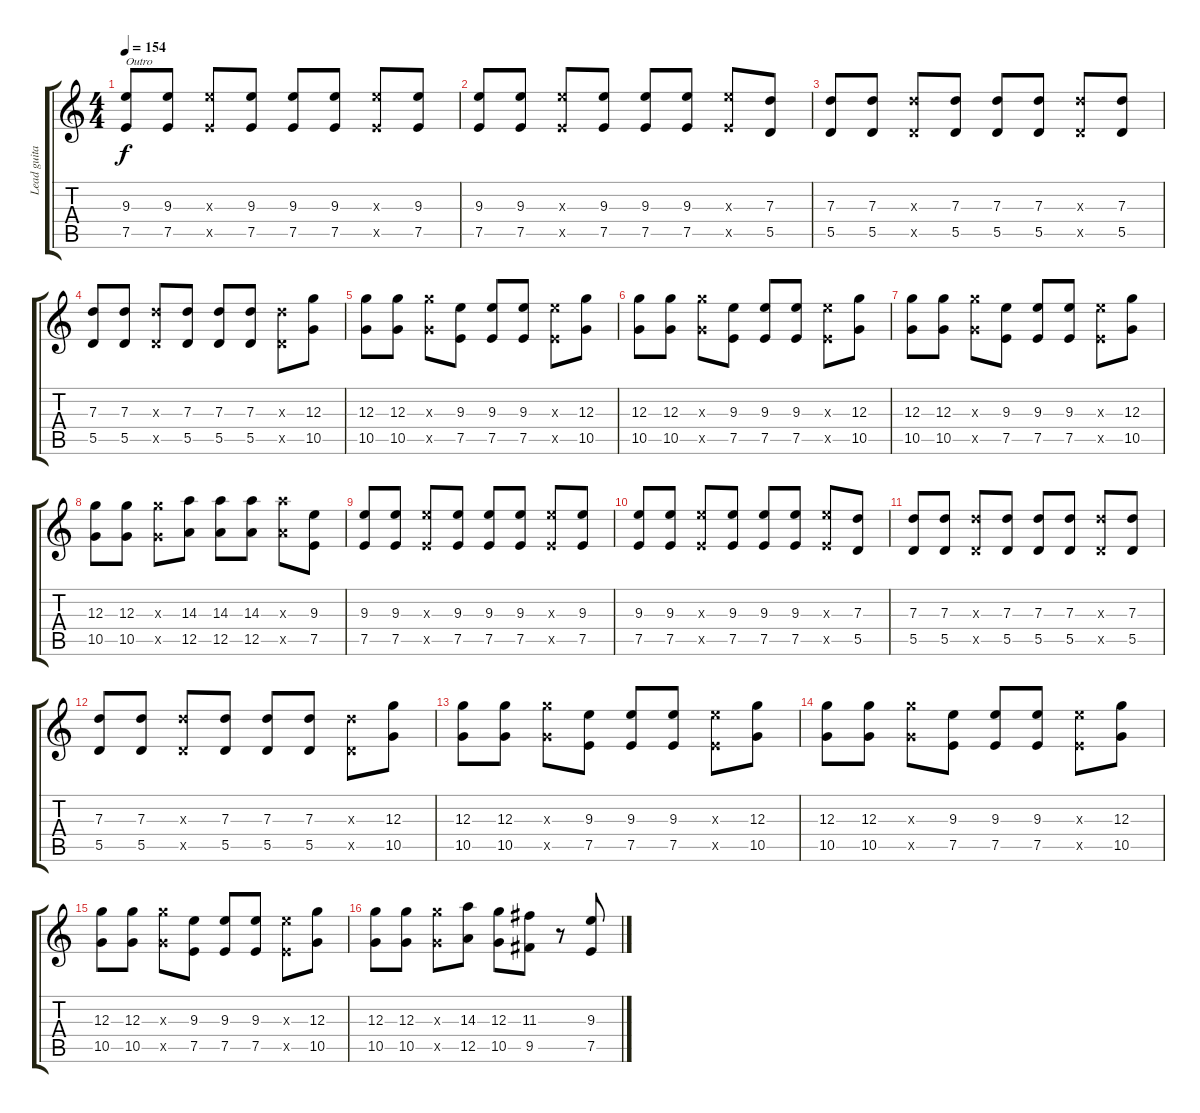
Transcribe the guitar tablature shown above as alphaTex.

\track ("Lead guitar" "Lead guita") {instrument distortionguitar}
\staff {score tabs}
\tuning (E4 B3 G3 D3 A2 E2) {hide}
\ts (4 4)
\tempo 154
\clef g2
\ks c
(9.3 7.5).8{txt "Outro" dy f} (9.3 7.5).8 (9.3{x} 7.5{x}).8 (9.3 7.5).8 (9.3 7.5).8 (9.3 7.5).8 (9.3{x} 7.5{x}).8 (9.3 7.5).8 |
(9.3 7.5).8 (9.3 7.5).8 (9.3{x} 7.5{x}).8 (9.3 7.5).8 (9.3 7.5).8 (9.3 7.5).8 (9.3{x} 7.5{x}).8 (7.3 5.5).8 |
(7.3 5.5).8 (7.3 5.5).8 (7.3{x} 5.5{x}).8 (7.3 5.5).8 (7.3 5.5).8 (7.3 5.5).8 (7.3{x} 5.5{x}).8 (7.3 5.5).8 |
(7.3 5.5).8 (7.3 5.5).8 (7.3{x} 5.5{x}).8 (7.3 5.5).8 (7.3 5.5).8 (7.3 5.5).8 (7.3{x} 5.5{x}).8 (12.3 10.5).8 |
(12.3 10.5).8 (12.3 10.5).8 (12.3{x} 10.5{x}).8 (9.3 7.5).8 (9.3 7.5).8 (9.3 7.5).8 (9.3{x} 7.5{x}).8 (12.3 10.5).8 |
(12.3 10.5).8 (12.3 10.5).8 (12.3{x} 10.5{x}).8 (9.3 7.5).8 (9.3 7.5).8 (9.3 7.5).8 (9.3{x} 7.5{x}).8 (12.3 10.5).8 |
(12.3 10.5).8 (12.3 10.5).8 (12.3{x} 10.5{x}).8 (9.3 7.5).8 (9.3 7.5).8 (9.3 7.5).8 (9.3{x} 7.5{x}).8 (12.3 10.5).8 |
(12.3 10.5).8 (12.3 10.5).8 (12.3{x} 10.5{x}).8 (14.3 12.5).8 (14.3 12.5).8 (14.3 12.5).8 (14.3{x} 12.5{x}).8 (9.3 7.5).8 |
(9.3 7.5).8 (9.3 7.5).8 (9.3{x} 7.5{x}).8 (9.3 7.5).8 (9.3 7.5).8 (9.3 7.5).8 (9.3{x} 7.5{x}).8 (9.3 7.5).8 |
(9.3 7.5).8 (9.3 7.5).8 (9.3{x} 7.5{x}).8 (9.3 7.5).8 (9.3 7.5).8 (9.3 7.5).8 (9.3{x} 7.5{x}).8 (7.3 5.5).8 |
(7.3 5.5).8 (7.3 5.5).8 (7.3{x} 5.5{x}).8 (7.3 5.5).8 (7.3 5.5).8 (7.3 5.5).8 (7.3{x} 5.5{x}).8 (7.3 5.5).8 |
(7.3 5.5).8 (7.3 5.5).8 (7.3{x} 5.5{x}).8 (7.3 5.5).8 (7.3 5.5).8 (7.3 5.5).8 (7.3{x} 5.5{x}).8 (12.3 10.5).8 |
(12.3 10.5).8 (12.3 10.5).8 (12.3{x} 10.5{x}).8 (9.3 7.5).8 (9.3 7.5).8 (9.3 7.5).8 (9.3{x} 7.5{x}).8 (12.3 10.5).8 |
(12.3 10.5).8 (12.3 10.5).8 (12.3{x} 10.5{x}).8 (9.3 7.5).8 (9.3 7.5).8 (9.3 7.5).8 (9.3{x} 7.5{x}).8 (12.3 10.5).8 |
(12.3 10.5).8 (12.3 10.5).8 (12.3{x} 10.5{x}).8 (9.3 7.5).8 (9.3 7.5).8 (9.3 7.5).8 (9.3{x} 7.5{x}).8 (12.3 10.5).8 |
(12.3 10.5).8 (12.3 10.5).8 (12.3{x} 10.5{x}).8 (14.3 12.5).8 (12.3 10.5).8 (11.3 9.5).8 r.8 (9.3 7.5).8
